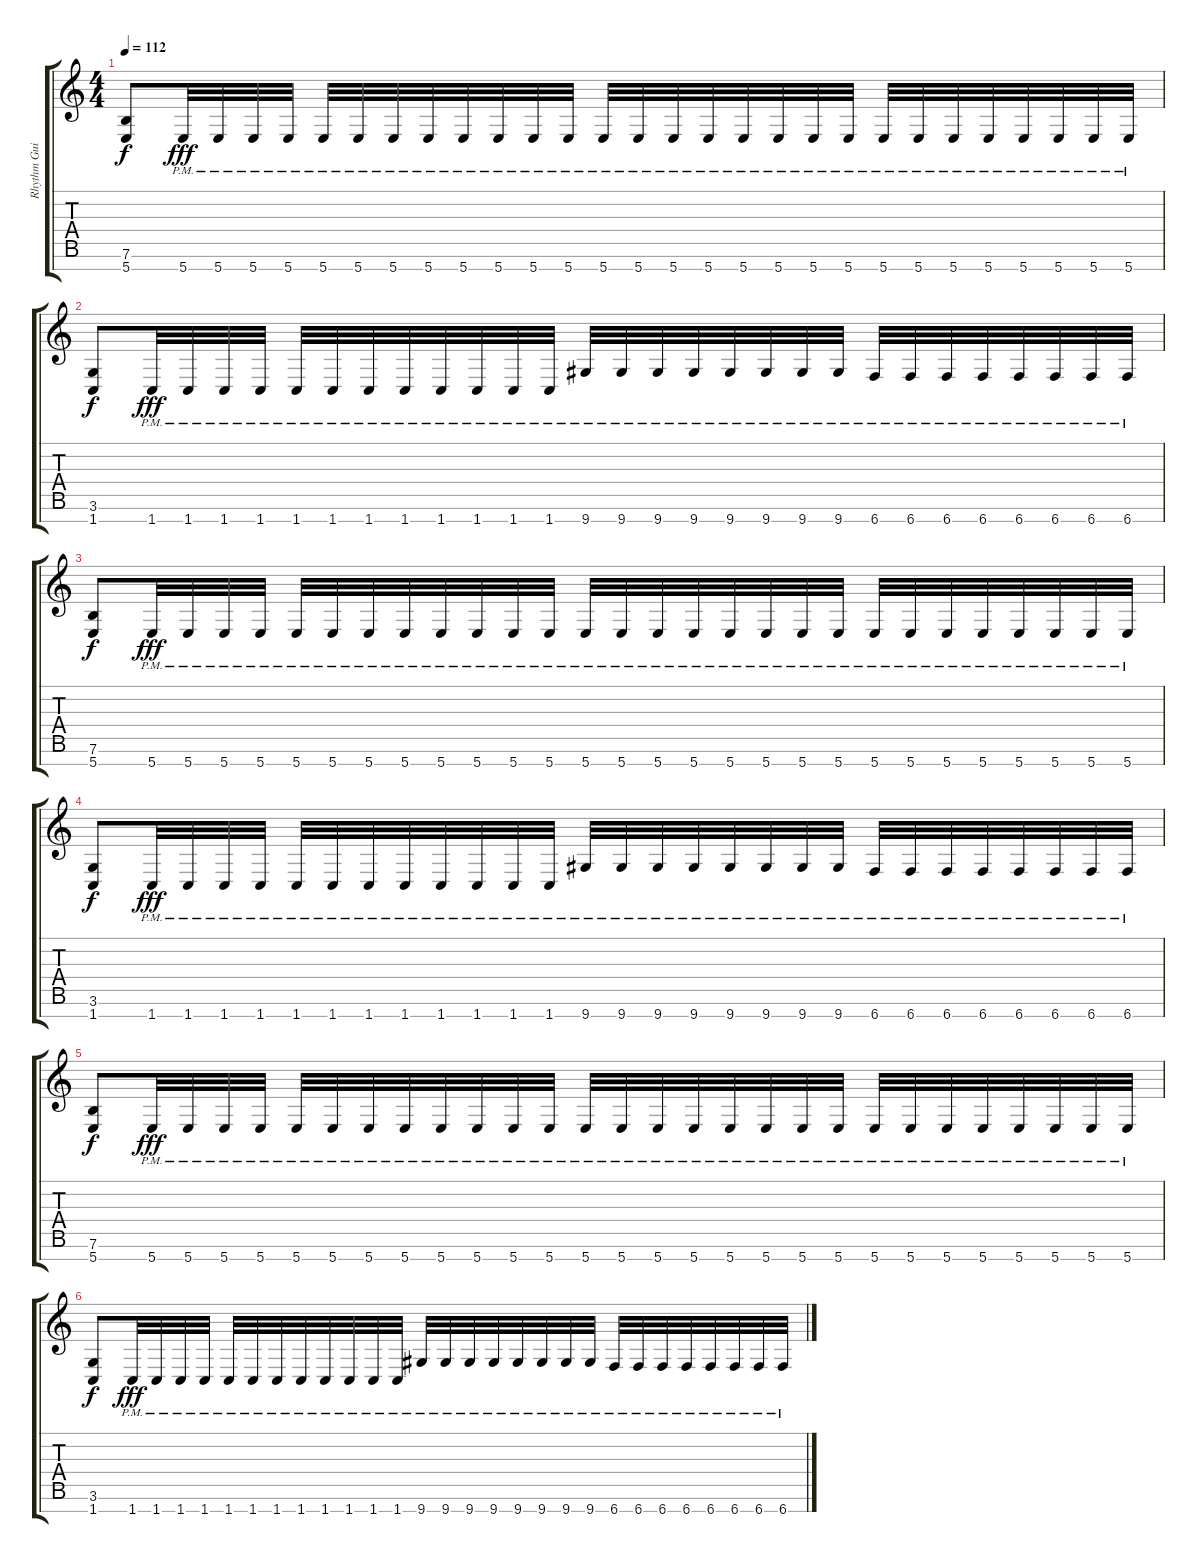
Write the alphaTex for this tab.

\track ("Rhythm Guitar 1" "Rhythm Gui") {instrument distortionguitar}
\staff {score tabs}
\tuning (E4 B3 G3 D3 A2 E2 B1) {hide}
\ts (4 4)
\tempo 112
\clef g2
\ks c
(7.6 5.7).8{dy f} 5.7{pm}.32{dy fff} 5.7{pm}.32 5.7{pm}.32 5.7{pm}.32 5.7{pm}.32 5.7{pm}.32 5.7{pm}.32 5.7{pm}.32 5.7{pm}.32 5.7{pm}.32 5.7{pm}.32 5.7{pm}.32 5.7{pm}.32 5.7{pm}.32 5.7{pm}.32 5.7{pm}.32 5.7{pm}.32 5.7{pm}.32 5.7{pm}.32 5.7{pm}.32 5.7{pm}.32 5.7{pm}.32 5.7{pm}.32 5.7{pm}.32 5.7{pm}.32 5.7{pm}.32 5.7{pm}.32 5.7{pm}.32 |
(3.6 1.7).8{dy f} 1.7{pm}.32{dy fff} 1.7{pm}.32 1.7{pm}.32 1.7{pm}.32 1.7{pm}.32 1.7{pm}.32 1.7{pm}.32 1.7{pm}.32 1.7{pm}.32 1.7{pm}.32 1.7{pm}.32 1.7{pm}.32 9.7{pm}.32 9.7{pm}.32 9.7{pm}.32 9.7{pm}.32 9.7{pm}.32 9.7{pm}.32 9.7{pm}.32 9.7{pm}.32 6.7{pm}.32 6.7{pm}.32 6.7{pm}.32 6.7{pm}.32 6.7{pm}.32 6.7{pm}.32 6.7{pm}.32 6.7{pm}.32 |
(7.6 5.7).8{dy f} 5.7{pm}.32{dy fff} 5.7{pm}.32 5.7{pm}.32 5.7{pm}.32 5.7{pm}.32 5.7{pm}.32 5.7{pm}.32 5.7{pm}.32 5.7{pm}.32 5.7{pm}.32 5.7{pm}.32 5.7{pm}.32 5.7{pm}.32 5.7{pm}.32 5.7{pm}.32 5.7{pm}.32 5.7{pm}.32 5.7{pm}.32 5.7{pm}.32 5.7{pm}.32 5.7{pm}.32 5.7{pm}.32 5.7{pm}.32 5.7{pm}.32 5.7{pm}.32 5.7{pm}.32 5.7{pm}.32 5.7{pm}.32 |
(3.6 1.7).8{dy f} 1.7{pm}.32{dy fff} 1.7{pm}.32 1.7{pm}.32 1.7{pm}.32 1.7{pm}.32 1.7{pm}.32 1.7{pm}.32 1.7{pm}.32 1.7{pm}.32 1.7{pm}.32 1.7{pm}.32 1.7{pm}.32 9.7{pm}.32 9.7{pm}.32 9.7{pm}.32 9.7{pm}.32 9.7{pm}.32 9.7{pm}.32 9.7{pm}.32 9.7{pm}.32 6.7{pm}.32 6.7{pm}.32 6.7{pm}.32 6.7{pm}.32 6.7{pm}.32 6.7{pm}.32 6.7{pm}.32 6.7{pm}.32 |
(7.6 5.7).8{dy f} 5.7{pm}.32{dy fff} 5.7{pm}.32 5.7{pm}.32 5.7{pm}.32 5.7{pm}.32 5.7{pm}.32 5.7{pm}.32 5.7{pm}.32 5.7{pm}.32 5.7{pm}.32 5.7{pm}.32 5.7{pm}.32 5.7{pm}.32 5.7{pm}.32 5.7{pm}.32 5.7{pm}.32 5.7{pm}.32 5.7{pm}.32 5.7{pm}.32 5.7{pm}.32 5.7{pm}.32 5.7{pm}.32 5.7{pm}.32 5.7{pm}.32 5.7{pm}.32 5.7{pm}.32 5.7{pm}.32 5.7{pm}.32 |
(3.6 1.7).8{dy f} 1.7{pm}.32{dy fff} 1.7{pm}.32 1.7{pm}.32 1.7{pm}.32 1.7{pm}.32 1.7{pm}.32 1.7{pm}.32 1.7{pm}.32 1.7{pm}.32 1.7{pm}.32 1.7{pm}.32 1.7{pm}.32 9.7{pm}.32 9.7{pm}.32 9.7{pm}.32 9.7{pm}.32 9.7{pm}.32 9.7{pm}.32 9.7{pm}.32 9.7{pm}.32 6.7{pm}.32 6.7{pm}.32 6.7{pm}.32 6.7{pm}.32 6.7{pm}.32 6.7{pm}.32 6.7{pm}.32 6.7{pm}.32
